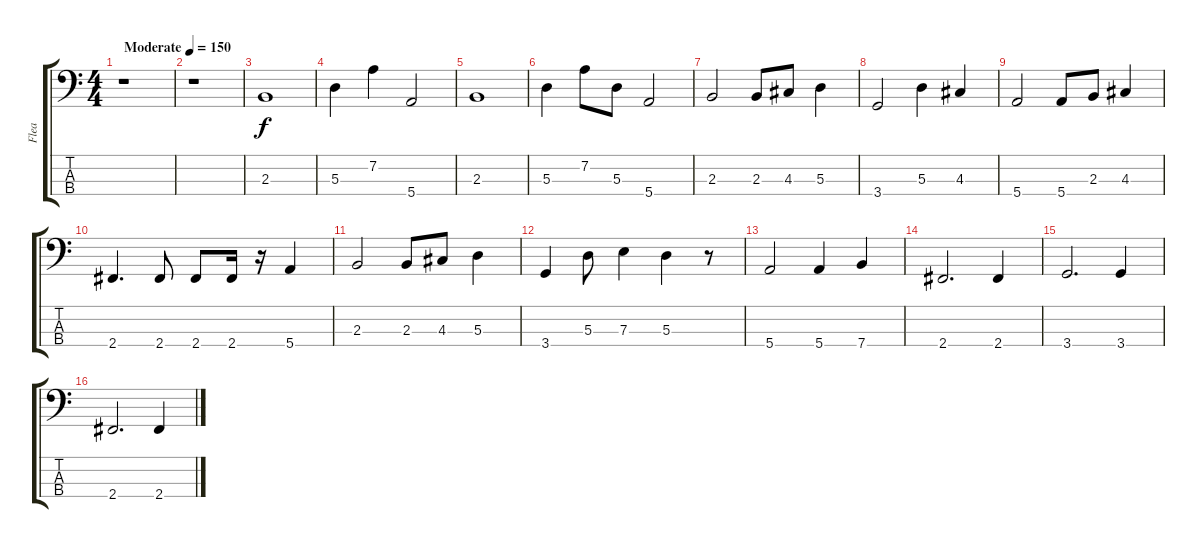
\track ("Flea" "Flea") {instrument electricbassfinger}
\staff {score tabs}
\tuning (G2 D2 A1 E1) {hide}
\ts (4 4)
\tempo (150 "Moderate")
\clef f4
\ks c
r.1{dy f instrument electricbassfinger} |
r.1 |
2.3.1 |
5.3.4 7.2.4 5.4.2 |
2.3.1 |
5.3.4 7.2.8 5.3.8 5.4.2 |
2.3.2 2.3.8 4.3.8 5.3.4 |
3.4.2 5.3.4 4.3.4 |
5.4.2 5.4.8 2.3.8 4.3.4 |
2.4.4{d} 2.4.8 2.4.8 2.4.16 r.16 5.4.4 |
2.3.2 2.3.8 4.3.8 5.3.4 |
3.4.4 5.3.8 7.3.4 5.3.4 r.8 |
5.4.2 5.4.4 7.4.4 |
2.4.2{d} 2.4.4 |
3.4.2{d} 3.4.4 |
2.4.2{d} 2.4.4
